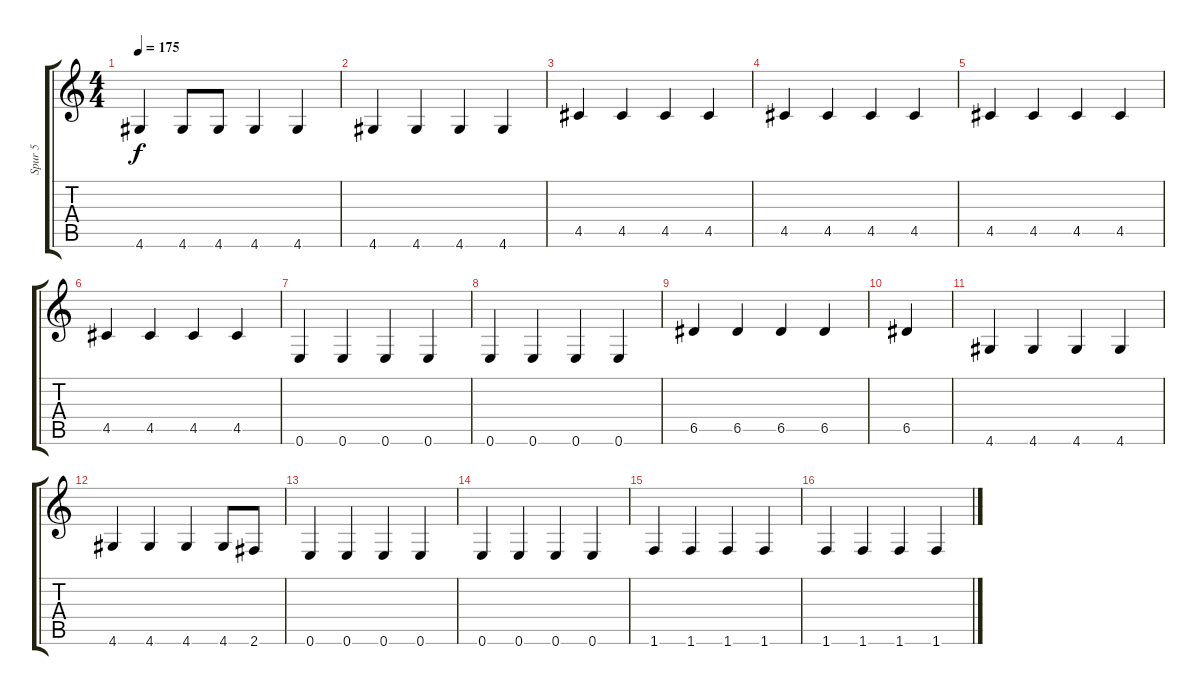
\track ("Spur 5" "Spur 5") {instrument electricbassfinger}
\staff {score tabs}
\tuning (E4 B3 G3 D3 A2 E2) {hide}
\ts (4 4)
\tempo 175
\clef g2
\ks c
4.6.4{dy f} 4.6.8 4.6.8 4.6.4 4.6.4 |
4.6.4 4.6.4 4.6.4 4.6.4 |
4.5.4 4.5.4 4.5.4 4.5.4 |
4.5.4 4.5.4 4.5.4 4.5.4 |
4.5.4 4.5.4 4.5.4 4.5.4 |
4.5.4 4.5.4 4.5.4 4.5.4 |
0.6.4 0.6.4 0.6.4 0.6.4 |
0.6.4 0.6.4 0.6.4 0.6.4 |
6.5.4 6.5.4 6.5.4 6.5.4 |
6.5.4 |
4.6.4 4.6.4 4.6.4 4.6.4 |
4.6.4 4.6.4 4.6.4 4.6.8 2.6.8 |
0.6.4 0.6.4 0.6.4 0.6.4 |
0.6.4 0.6.4 0.6.4 0.6.4 |
1.6.4 1.6.4 1.6.4 1.6.4 |
1.6.4 1.6.4 1.6.4 1.6.4
